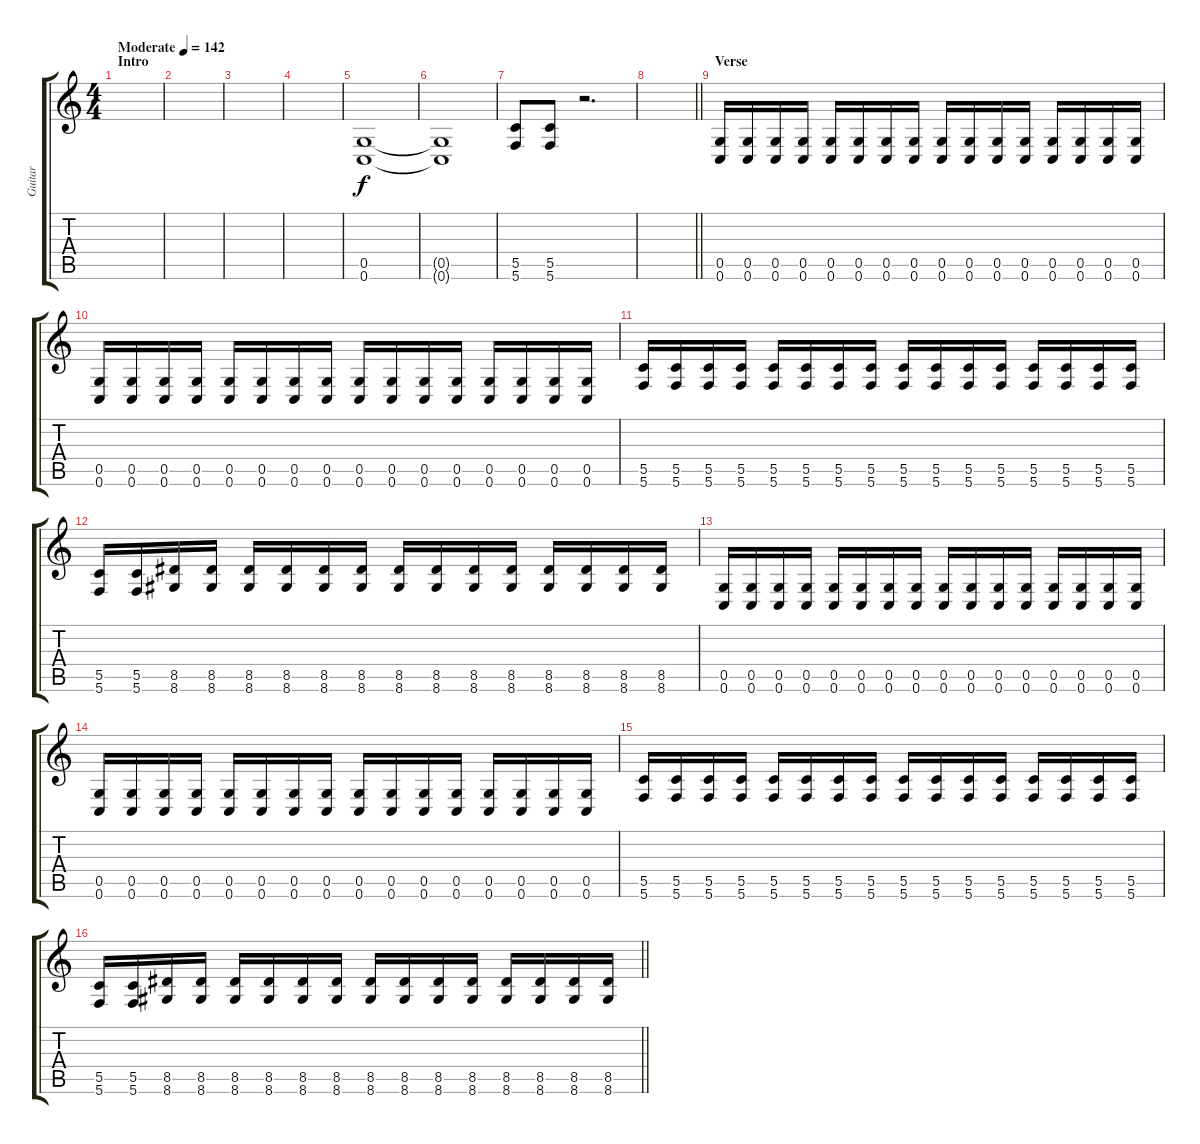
\track ("Guitar " "Guitar ") {instrument distortionguitar}
\staff {score tabs}
\tuning (D4 A3 F3 C3 G2 C2) {hide}
\ts (4 4)
\section ("" "Intro")
\tempo (142 "Moderate")
\clef g2
\ks c
|
|
|
|
(0.5 0.6).1 |
(0.5{t} 0.6{t}).1 |
(5.5 5.6).8 (5.5 5.6).8 r.2{d} |
\barLineRight lightlight
|
\section ("" "Verse")
(0.5 0.6).16 (0.5 0.6).16 (0.5 0.6).16 (0.5 0.6).16 (0.5 0.6).16 (0.5 0.6).16 (0.5 0.6).16 (0.5 0.6).16 (0.5 0.6).16 (0.5 0.6).16 (0.5 0.6).16 (0.5 0.6).16 (0.5 0.6).16 (0.5 0.6).16 (0.5 0.6).16 (0.5 0.6).16 |
(0.5 0.6).16 (0.5 0.6).16 (0.5 0.6).16 (0.5 0.6).16 (0.5 0.6).16 (0.5 0.6).16 (0.5 0.6).16 (0.5 0.6).16 (0.5 0.6).16 (0.5 0.6).16 (0.5 0.6).16 (0.5 0.6).16 (0.5 0.6).16 (0.5 0.6).16 (0.5 0.6).16 (0.5 0.6).16 |
(5.5 5.6).16 (5.5 5.6).16 (5.5 5.6).16 (5.5 5.6).16 (5.5 5.6).16 (5.5 5.6).16 (5.5 5.6).16 (5.5 5.6).16 (5.5 5.6).16 (5.5 5.6).16 (5.5 5.6).16 (5.5 5.6).16 (5.5 5.6).16 (5.5 5.6).16 (5.5 5.6).16 (5.5 5.6).16 |
(5.5 5.6).16 (5.5 5.6).16 (8.5 8.6).16 (8.5 8.6).16 (8.5 8.6).16 (8.5 8.6).16 (8.5 8.6).16 (8.5 8.6).16 (8.5 8.6).16 (8.5 8.6).16 (8.5 8.6).16 (8.5 8.6).16 (8.5 8.6).16 (8.5 8.6).16 (8.5 8.6).16 (8.5 8.6).16 |
(0.5 0.6).16 (0.5 0.6).16 (0.5 0.6).16 (0.5 0.6).16 (0.5 0.6).16 (0.5 0.6).16 (0.5 0.6).16 (0.5 0.6).16 (0.5 0.6).16 (0.5 0.6).16 (0.5 0.6).16 (0.5 0.6).16 (0.5 0.6).16 (0.5 0.6).16 (0.5 0.6).16 (0.5 0.6).16 |
(0.5 0.6).16 (0.5 0.6).16 (0.5 0.6).16 (0.5 0.6).16 (0.5 0.6).16 (0.5 0.6).16 (0.5 0.6).16 (0.5 0.6).16 (0.5 0.6).16 (0.5 0.6).16 (0.5 0.6).16 (0.5 0.6).16 (0.5 0.6).16 (0.5 0.6).16 (0.5 0.6).16 (0.5 0.6).16 |
(5.5 5.6).16 (5.5 5.6).16 (5.5 5.6).16 (5.5 5.6).16 (5.5 5.6).16 (5.5 5.6).16 (5.5 5.6).16 (5.5 5.6).16 (5.5 5.6).16 (5.5 5.6).16 (5.5 5.6).16 (5.5 5.6).16 (5.5 5.6).16 (5.5 5.6).16 (5.5 5.6).16 (5.5 5.6).16 |
\barLineRight lightlight
(5.5 5.6).16 (5.5 5.6).16 (8.5 8.6).16 (8.5 8.6).16 (8.5 8.6).16 (8.5 8.6).16 (8.5 8.6).16 (8.5 8.6).16 (8.5 8.6).16 (8.5 8.6).16 (8.5 8.6).16 (8.5 8.6).16 (8.5 8.6).16 (8.5 8.6).16 (8.5 8.6).16 (8.5 8.6).16
